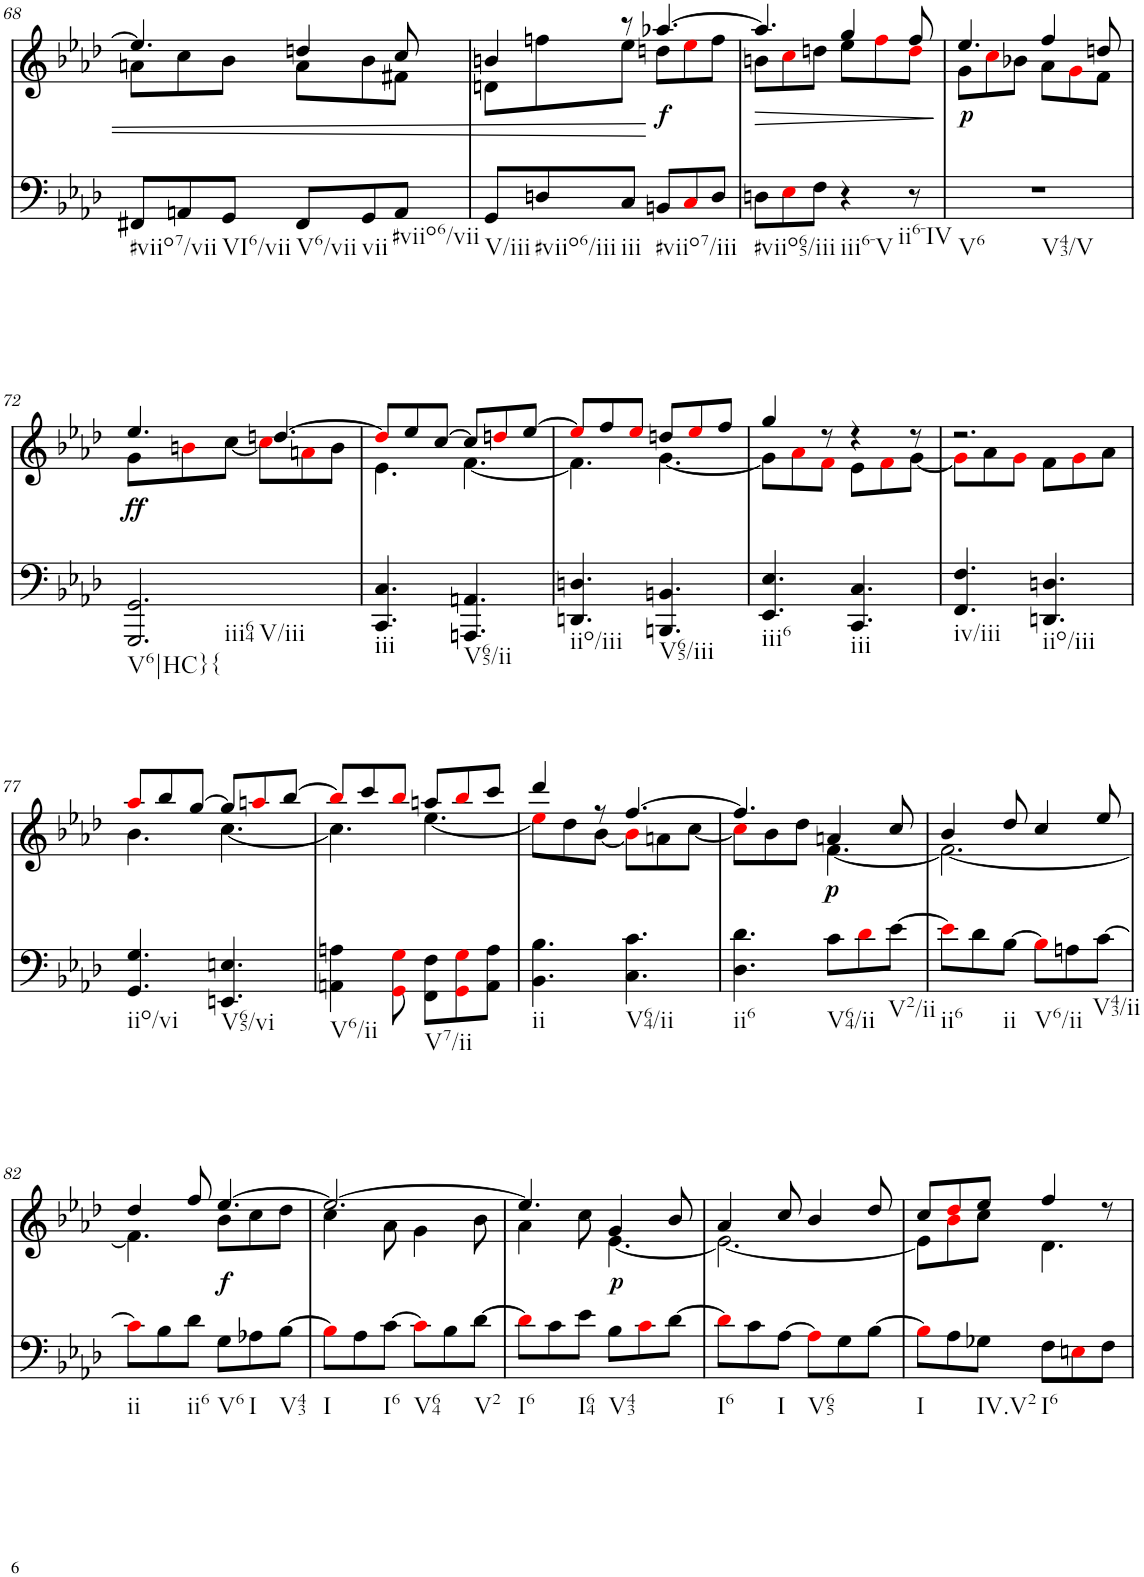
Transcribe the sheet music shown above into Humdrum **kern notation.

**kern	**kern	**text	**dynam
*part2	*part1	*part1	*part1
*staff2	*staff1	*staff1	*staff1
*I"Piano	*I"Piano	*	*
*I'Pno	*I'Pno	*	*
!!LO:PB:g=z
*clefF4	*clefG2	*	*
*k[b-e-a-d-]	*k[b-e-a-d-]	*	*
*M6/8	*M6/8	*	*
=68	=68	=68	=68
*	*^	*	*
!LO:TX:b:t=#viio7/vii	!	!	!	!
8FF#X/L	4.ee-/]	8an\L	.	.
8AAn/	.	8cc\	.	.
!LO:TX:b:t=VI6/vii	!	!	!	!
8GG/J	.	8b-\J	.	.
!LO:TX:b:t=V6/vii	!	!	!	!
8FF#/L	4ddn/	8a\L	.	.
!LO:TX:b:t=vii	!	!	!	!
8GG/	.	8b-\	.	.
!LO:TX:b:t=#viio6/vii	!	!	!	!
8AA/J	8cc/	8f#X\J	.	.
=69	=69	=69	=69	=69
!LO:TX:b:t=V/iii	!	!	!	!
8GG/L	4bn/	8dn\L	.	.
!LO:TX:b:t=#viio6/iii	!	!	!	!
8Dn/	.	8ffn\	.	.
!LO:TX:b:t=iii	!	!	!	!
8C/J	8r	8ee-\J	.	.
!LO:TX:b:t=#viio7/iii	!	!	!	!
!	!	!	!LO:LY:b	!
8BBn/L	[4.aa-X/	8ddn\L	.	.
8Ci/	.	8ee-i\	.	.
8D/J	.	8ff\J	.	.
=70	=70	=70	=70	=70
!LO:TX:b:t=#viio65/iii	!	!	!	!
8Dn\L	4.aa-/]	8bn\L	.	.
8E-i\	.	8cci\	.	.
8F\J	.	8ddn\J	.	.
!LO:TX:b:t=iii6-V	!	!	!	!
4r	4gg/	8ee-\L	.	.
.	.	8ffi\	.	.
!LO:TX:b:t=ii6-IV	!	!	!	!
8r	8ff/	8ddi\J	.	.
=71	=71	=71	=71	=71
!LO:TX:b:t=V6	!	!	!	!
!LO:TX:b:t=V43/V	!	!	!	!
!	!	!	!LO:LY:b	!
2.r	4.ee-/	8g\L	.	.
.	.	8cci\	.	.
.	.	8b-X\J	.	.
.	4ff/	8a-\L	.	.
.	.	8gi\	.	.
.	8ddn/	8f\J	.	.
!!LO:LB:g=z	!!
=72	=72	=72	=72	=72
!LO:TX:b:t=V6|HC}{	!	!	!	!
!LO:TX:b:t=iii64	!	!	!	!
!LO:TX:b:t=V/iii	!	!	!	!
!	!	!	!LO:LY:b	!
2.GGG/ 2.GG/	4.ee-/	8g\L	.	.
.	.	8bni\	.	.
.	.	[8cc\J	.	.
.	[4.ddn/	8cci\L]	.	.
.	.	8ani\	.	.
.	.	8b\J	.	.
=73	=73	=73	=73	=73
!LO:TX:b:t=iii	!	!	!	!
4.CC/ 4.C/	8ddi/L]	4.e-\	.	.
.	8ee-/	.	.	.
.	[8cc/J	.	.	.
!LO:TX:b:t=V65/ii	!	!	!	!
4.AAAn/ 4.AAn/	8cc/L]	[4.f\	.	.
.	8ddni/	.	.	.
.	[8ee-/J	.	.	.
=74	=74	=74	=74	=74
!LO:TX:b:t=iio/iii	!	!	!	!
4.DDn/ 4.Dn/	8ee-i/L]	4.f\]	.	.
.	8ff/	.	.	.
.	8ee-i/J	.	.	.
!LO:TX:b:t=V65/iii	!	!	!	!
4.BBBn/ 4.BBn/	8ddn/L	[4.g\	.	.
.	8ee-i/	.	.	.
.	8ff/J	.	.	.
=75	=75	=75	=75	=75
!LO:TX:b:t=iii6	!	!	!	!
4.EE-/ 4.E-/	4gg/	8g\L]	.	.
.	.	8a-i\	.	.
.	8r	8fi\J	.	.
!LO:TX:b:t=iii	!	!	!	!
4.CC/ 4.C/	4r	8e-\L	.	.
.	.	8fi\	.	.
.	8r	[8g\J	.	.
=76	=76	=76	=76	=76
!LO:TX:b:t=iv/iii	!	!	!	!
4.FF/ 4.F/	2.r	8gi\L]	.	.
.	.	8a-\	.	.
.	.	8gi\J	.	.
!LO:TX:b:t=iio/iii	!	!	!	!
4.DDn/ 4.Dn/	.	8f\L	.	.
.	.	8gi\	.	.
.	.	8a-\J	.	.
!!LO:LB:g=z	!!
=77	=77	=77	=77	=77
!LO:TX:b:t=iio/vi	!	!	!	!
4.GG/ 4.G/	8aa-i/L	4.b-\	.	.
.	8bb-/	.	.	.
.	[8gg/J	.	.	.
!LO:TX:b:t=V65/vi	!	!	!	!
4.EEn/ 4.En/	8gg/L]	[4.cc\	.	.
.	8aani/	.	.	.
.	[8bb-/J	.	.	.
=78	=78	=78	=78	=78
!LO:TX:b:t=V6/ii	!	!	!	!
4AAn\ 4An\	8bb-i/L]	4.cc\]	.	.
.	8ccc/	.	.	.
8GGi\ 8Gi\	8bb-i/J	.	.	.
!LO:TX:b:t=V7/ii	!	!	!	!
8FF\ 8F\L	8aan/L	[4.ee-\	.	.
8GGi\ 8Gi\	8bb-i/	.	.	.
8AA\ 8A\J	8ccc/J	.	.	.
=79	=79	=79	=79	=79
!LO:TX:b:t=ii	!	!	!	!
4.BB-\ 4.B-\	4ddd-/	8ee-i\L]	.	.
.	.	8dd-\	.	.
.	8r	[8b-\J	.	.
!LO:TX:b:t=V64/ii	!	!	!	!
4.C\ 4.c\	[4.ff/	8b-i\L]	.	.
.	.	8an\	.	.
.	.	[8cc\J	.	.
=80	=80	=80	=80	=80
!LO:TX:b:t=ii6	!	!	!	!
4.D-\ 4.d-\	4.ff/]	8cci\L]	.	.
.	.	8b-\	.	.
.	.	8dd-\J	.	.
!LO:TX:b:t=V64/ii	!	!	!	!
!	!	!	!	!LO:DY:b
8c\L	4an/	[4.f\	.	p
8d-i\	.	.	.	.
!LO:TX:b:t=V2/ii	!	!	!	!
[8e-\J	8cc/	.	.	.
=81	=81	=81	=81	=81
!LO:TX:b:t=ii6	!	!	!	!
8e-i\L]	4b-/	2.f\_	.	.
8d-\	.	.	.	.
!LO:TX:b:t=ii	!	!	!	!
[8B-\J	8dd-/	.	.	.
!LO:TX:b:t=V6/ii	!	!	!	!
8B-i\L]	4cc/	.	.	.
8An\	.	.	.	.
!LO:TX:b:t=V43/ii	!	!	!	!
[8c\J	8ee-/	.	.	.
!!LO:LB:g=z	!!
=82	=82	=82	=82	=82
!LO:TX:b:t=ii	!	!	!	!
8ci\L]	4dd-/	4.f\]	.	.
8B-\	.	.	.	.
!LO:TX:b:t=ii6	!	!	!	!
8d-\J	8ff/	.	.	.
!LO:TX:b:t=V6	!	!	!	!
!	!	!	!LO:LY:b	!
8G\L	[4.ee-/	8b-\L	.	.
!LO:TX:b:t=I	!	!	!	!
8A-X\	.	8cc\	.	.
!LO:TX:b:t=V43	!	!	!	!
[8B-\J	.	8dd-\J	.	.
=83	=83	=83	=83	=83
!LO:TX:b:t=I	!	!	!	!
8B-i\L]	2.ee-/_	4cc\	.	.
8A-\	.	.	.	.
!LO:TX:b:t=I6	!	!	!	!
[8c\J	.	8a-\	.	.
!LO:TX:b:t=V64	!	!	!	!
8ci\L]	.	4g\	.	.
8B-\	.	.	.	.
!LO:TX:b:t=V2	!	!	!	!
[8d-\J	.	8b-\	.	.
=84	=84	=84	=84	=84
!LO:TX:b:t=I6	!	!	!	!
8d-i\L]	4.ee-/]	4a-\	.	.
8c\	.	.	.	.
!LO:TX:b:t=I64	!	!	!	!
8e-\J	.	8cc\	.	.
!LO:TX:b:t=V43	!	!	!	!
!	!	!	!LO:LY:b	!
8B-\L	4g/	[4.e-\	.	.
8ci\	.	.	.	.
[8d-\J	8b-/	.	.	.
=85	=85	=85	=85	=85
!LO:TX:b:t=I6	!	!	!	!
8d-i\L]	4a-/	2.e-\_	.	.
8c\	.	.	.	.
!LO:TX:b:t=I	!	!	!	!
[8A-\J	8cc/	.	.	.
!LO:TX:b:t=V65	!	!	!	!
8A-i\L]	4b-/	.	.	.
8G\	.	.	.	.
[8B-\J	8dd-/	.	.	.
=86	=86	=86	=86	=86
!LO:TX:b:t=I	!	!	!	!
8B-i\L]	8cc/L	8e-\L]	.	.
8A-\	8dd-i/	8b-i\	.	.
!LO:TX:b:t=IV.V2	!	!	!	!
8G-X\J	8ee-/J	8cc\J	.	.
!LO:TX:b:t=I6	!	!	!	!
8F\L	4ff/	4.d-\	.	.
8Eni\	.	.	.	.
8F\J	8r	.	.	.
*	*v	*v	*	*
=	=	=	=
*-	*-	*-	*-
